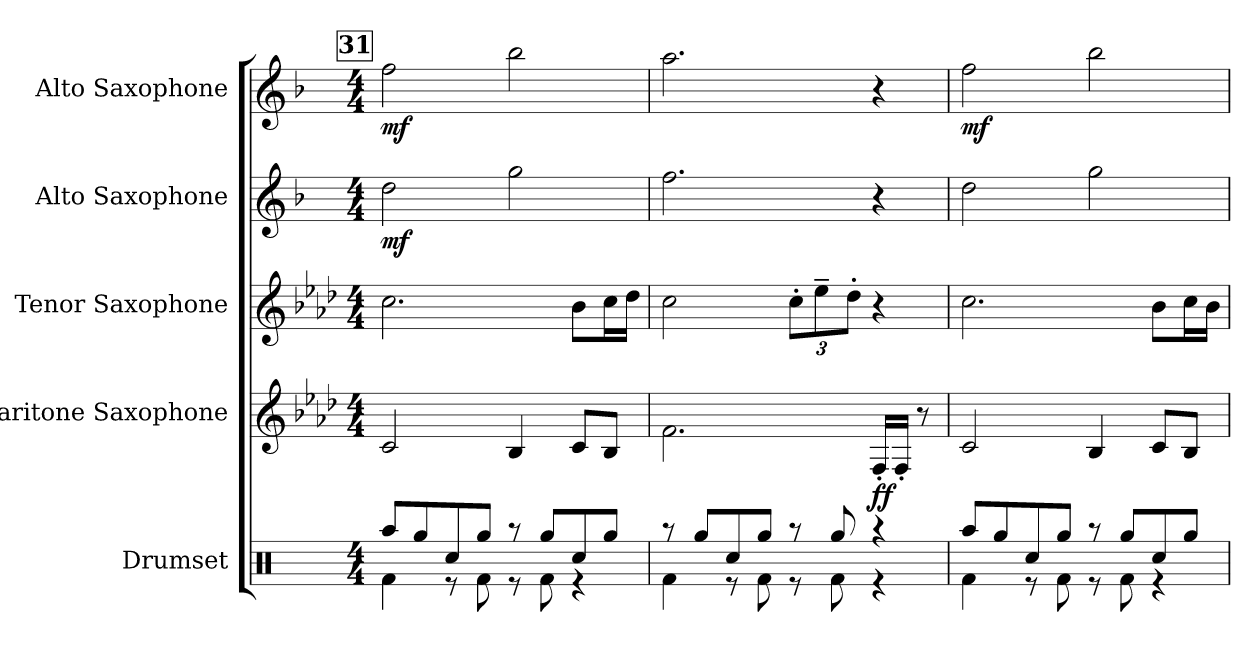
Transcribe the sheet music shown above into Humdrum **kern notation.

**kern	**kern	**dynam	**kern	**kern	**dynam	**kern	**dynam
*part5	*part4	*part4	*part3	*part2	*part2	*part1	*part1
*staff5	*staff4	*staff4	*staff3	*staff2	*staff2	*staff1	*staff1
*I"Drumset	*I"Baritone Saxophone	*	*I"Tenor Saxophone	*I"Alto Saxophone	*	*I"Alto Saxophone	*
*I'Drs.	*I'Bar. Sax.	*	*I'T. Sax.	*I'A. Sax.	*	*I'A. Sax.	*
*clefX	*clefG2	*	*clefG2	*clefG2	*	*clefG2	*
*	*ITrd12c21	*	*ITrd8c14	*ITrd5c9	*	*ITrd5c9	*
*k[]	*k[b-e-a-d-]	*	*k[b-e-a-d-]	*k[b-e-a-d-]	*	*k[b-e-a-d-]	*
*M4/4	*M4/4	*	*M4/4	*M4/4	*	*M4/4	*
!!LO:REH:place=s1:a:B:fs=14:t=31
=31	=31	=31	=31	=31	=31	=31	=31
*^	*	*	*	*	*	*	*
!	!	!	!	!	!	!LO:DY:b	!	!LO:DY:b
8Raa/L	4Rf\	2C/	.	2.c\	2f\	mf	2a-\	mf
8Rgg/	.	.	.	.	.	.	.	.
8Rcc/	8r	.	.	.	.	.	.	.
8Rgg/J	8Rf\	.	.	.	.	.	.	.
8r	8r	4BB-/	.	.	2b-\	.	2dd-\	.
8Rgg/L	8Rf\	.	.	.	.	.	.	.
8Rcc/	4r	8C/L	.	8B-\L	.	.	.	.
8Rgg/J	.	8BB-/J	.	16c\L	.	.	.	.
.	.	.	.	16d-\JJ	.	.	.	.
=32	=32	=32	=32	=32	=32	=32	=32	=32
8r	4Rf\	2.F\	.	2c\	2.a-\	.	2.cc\	.
8Rgg/L	.	.	.	.	.	.	.	.
8Rcc/	8r	.	.	.	.	.	.	.
8Rgg/J	8Rf\	.	.	.	.	.	.	.
*	*	*	*	*Xbrackettup	*	*	*	*
8r	8r	.	.	12c'\L	.	.	.	.
.	.	.	.	12e-~\	.	.	.	.
8Rgg/	8Rf\	.	.	.	.	.	.	.
.	.	.	.	12d-'\J	.	.	.	.
!	!	!	!LO:DY:b	!	!	!	!	!
4r	4r	16FF'/LL	ff	4r	4r	.	4r	.
.	.	16FF'/JJ	.	.	.	.	.	.
.	.	8r	.	.	.	.	.	.
=33	=33	=33	=33	=33	=33	=33	=33	=33
!	!	!	!	!	!	!	!	!LO:DY:b
8Raa/L	4Rf\	2C/	.	2.c\	2f\	.	2a-\	mf
8Rgg/	.	.	.	.	.	.	.	.
8Rcc/	8r	.	.	.	.	.	.	.
8Rgg/J	8Rf\	.	.	.	.	.	.	.
8r	8r	4BB-/	.	.	2b-\	.	2dd-\	.
8Rgg/L	8Rf\	.	.	.	.	.	.	.
8Rcc/	4r	8C/L	.	8B-\L	.	.	.	.
8Rgg/J	.	8BB-/J	.	16c\L	.	.	.	.
.	.	.	.	16B-\JJ	.	.	.	.
*v	*v	*	*	*	*	*	*	*
=	=	=	=	=	=	=	=
*-	*-	*-	*-	*-	*-	*-	*-
